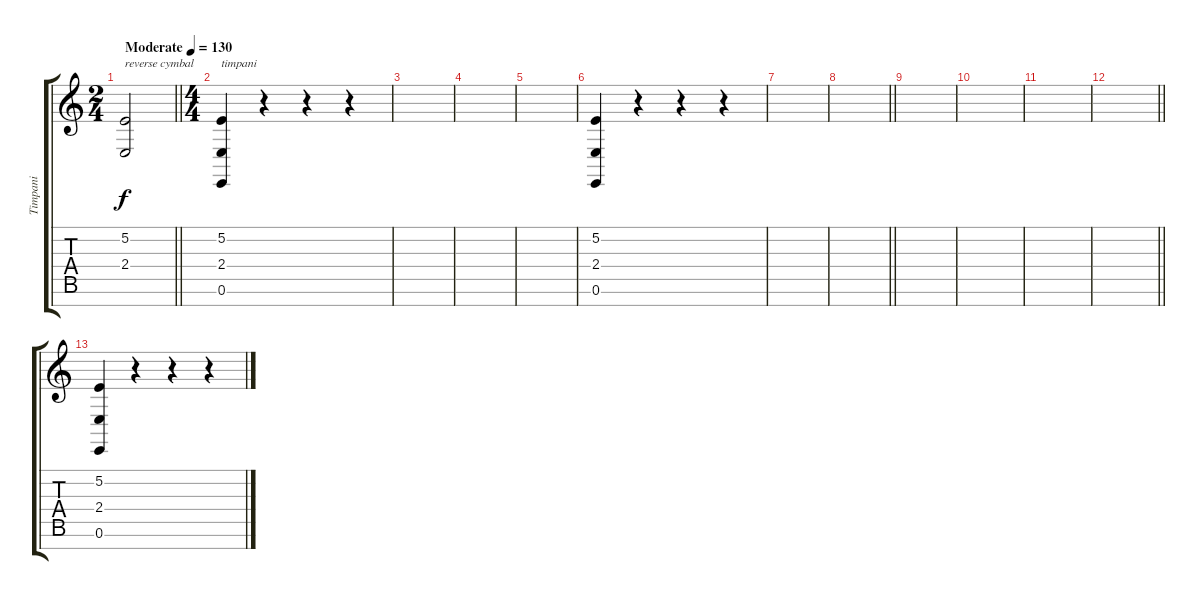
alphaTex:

\track ("Timpani" "Timpani") {instrument timpani}
\staff {score tabs}
\tuning (E4 B3 G3 D3 A2 E2 B1) {hide}
\ts (2 4)
\tempo (130 "Moderate")
\clef g2
\barLineRight lightlight
\ks c
(5.2 2.4).2{txt "reverse cymbal" dy f instrument reversecymbal} |
\ts (4 4)
\section ("" "")
(5.2 2.4 0.6).4{txt "timpani" instrument timpani} r.4 r.4 r.4 |
|
|
|
(5.2 2.4 0.6).4 r.4 r.4 r.4 |
|
\barLineRight lightlight
|
\section ("" "")
|
|
|
\barLineRight lightlight
|
\section ("" "")
(5.2 2.4 0.6).4 r.4 r.4 r.4
